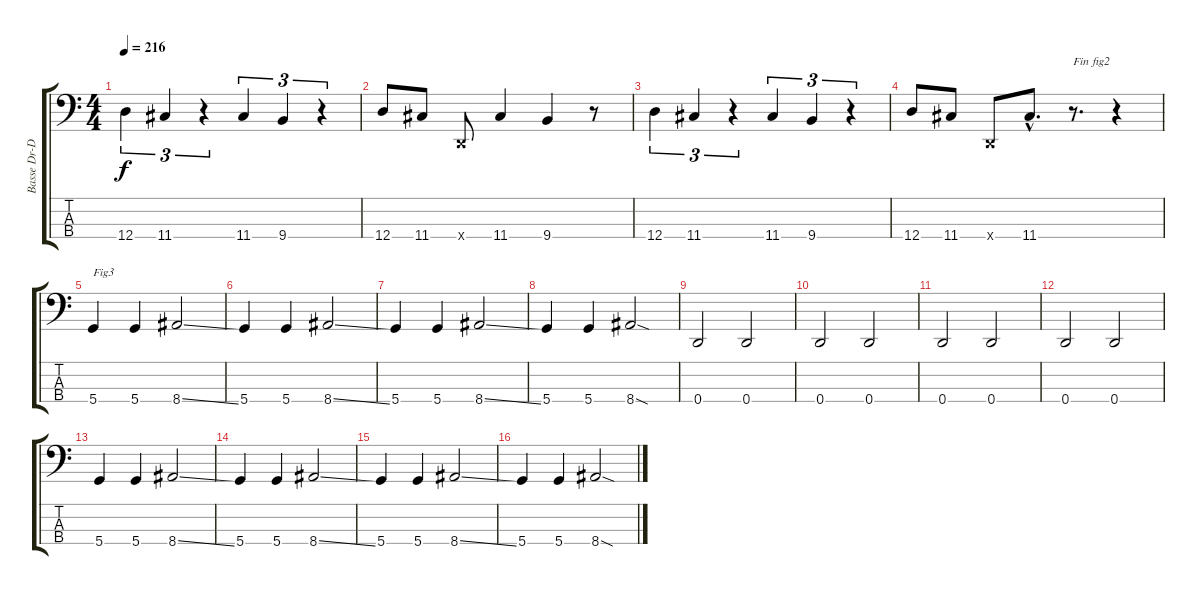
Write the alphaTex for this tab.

\track ("Basse Dr-D" "Basse Dr-D") {instrument electricbasspick}
\staff {score tabs}
\tuning (G2 D2 A1 D1) {hide}
\ts (4 4)
\tempo 216
\clef f4
\ks c
12.4.4{tu (3 2) dy f} 11.4.4{tu (3 2)} r.4{tu (3 2)} 11.4.4{tu (3 2)} 9.4.4{tu (3 2)} r.4{tu (3 2)} |
12.4.8 11.4.8 0.4{x}.8 11.4.4 9.4.4 r.8 |
12.4.4{tu (3 2)} 11.4.4{tu (3 2)} r.4{tu (3 2)} 11.4.4{tu (3 2)} 9.4.4{tu (3 2)} r.4{tu (3 2)} |
12.4.8 11.4.8 0.4{x}.8 11.4{hac}.8{d} r.8{d txt "Fin fig2"} r.4 |
5.4.4{txt "Fig3"} 5.4.4 8.4{ss}.2 |
5.4.4 5.4.4 8.4{ss}.2 |
5.4.4 5.4.4 8.4{ss}.2 |
5.4.4 5.4.4 8.4{sod}.2 |
0.4.2 0.4.2 |
0.4.2 0.4.2 |
0.4.2 0.4.2 |
0.4.2 0.4.2 |
5.4.4 5.4.4 8.4{ss}.2 |
5.4.4 5.4.4 8.4{ss}.2 |
5.4.4 5.4.4 8.4{ss}.2 |
5.4.4 5.4.4 8.4{sod}.2
